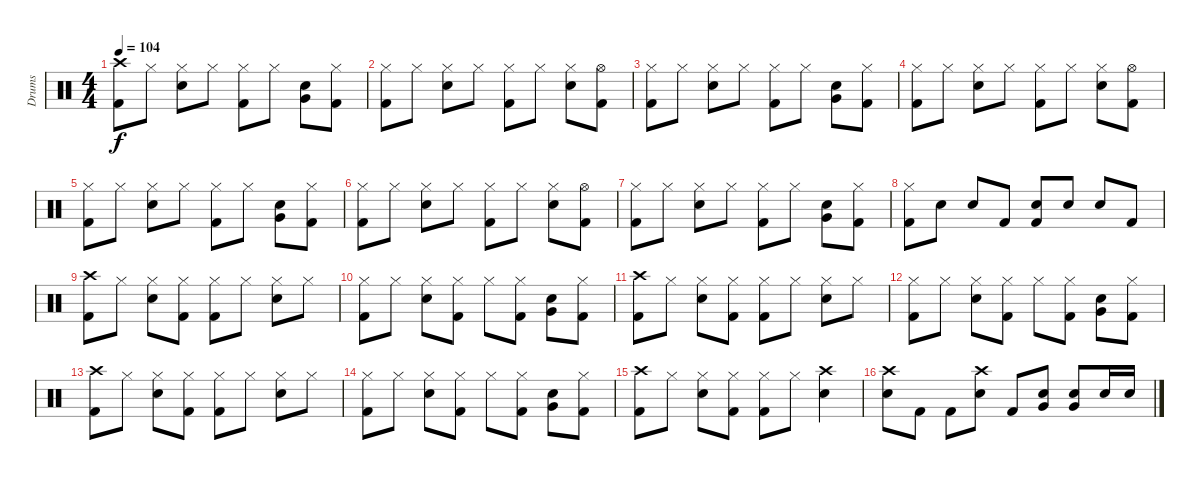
\track ("Drums" "Drums") {instrument percussion}
\staff {score}
\articulation defaults
\ts (4 4)
\tempo 104
\clef neutral
\ks c
("Crash high (hit)" "Kick (hit) 2").8{dy f} "Hi-Hat (closed)".8 ("Hi-Hat (closed)" "Electric Snare (hit)").8 "Hi-Hat (closed)".8 ("Hi-Hat (closed)" "Kick (hit) 2").8 "Hi-Hat (closed)".8 ("Electric Snare (hit)" "Very Low Tom (hit)").8 ("Hi-Hat (closed)" "Kick (hit) 2").8 |
("Hi-Hat (closed)" "Kick (hit) 2").8 "Hi-Hat (closed)".8 ("Hi-Hat (closed)" "Electric Snare (hit)").8 "Hi-Hat (closed)".8 ("Hi-Hat (closed)" "Kick (hit) 2").8 "Hi-Hat (closed)".8 ("Hi-Hat (closed)" "Electric Snare (hit)").8 ("Hi-Hat (open)" "Kick (hit) 2").8 |
("Hi-Hat (closed)" "Kick (hit) 2").8 "Hi-Hat (closed)".8 ("Hi-Hat (closed)" "Electric Snare (hit)").8 "Hi-Hat (closed)".8 ("Hi-Hat (closed)" "Kick (hit) 2").8 "Hi-Hat (closed)".8 ("Electric Snare (hit)" "Very Low Tom (hit)").8 ("Hi-Hat (closed)" "Kick (hit) 2").8 |
("Hi-Hat (closed)" "Kick (hit) 2").8 "Hi-Hat (closed)".8 ("Hi-Hat (closed)" "Electric Snare (hit)").8 "Hi-Hat (closed)".8 ("Hi-Hat (closed)" "Kick (hit) 2").8 "Hi-Hat (closed)".8 ("Hi-Hat (closed)" "Electric Snare (hit)").8 ("Hi-Hat (open)" "Kick (hit) 2").8 |
("Hi-Hat (closed)" "Kick (hit) 2").8 "Hi-Hat (closed)".8 ("Hi-Hat (closed)" "Electric Snare (hit)").8 "Hi-Hat (closed)".8 ("Hi-Hat (closed)" "Kick (hit) 2").8 "Hi-Hat (closed)".8 ("Electric Snare (hit)" "Very Low Tom (hit)").8 ("Hi-Hat (closed)" "Kick (hit) 2").8 |
("Hi-Hat (closed)" "Kick (hit) 2").8 "Hi-Hat (closed)".8 ("Hi-Hat (closed)" "Electric Snare (hit)").8 "Hi-Hat (closed)".8 ("Hi-Hat (closed)" "Kick (hit) 2").8 "Hi-Hat (closed)".8 ("Hi-Hat (closed)" "Electric Snare (hit)").8 ("Hi-Hat (open)" "Kick (hit) 2").8 |
("Hi-Hat (closed)" "Kick (hit) 2").8 "Hi-Hat (closed)".8 ("Hi-Hat (closed)" "Electric Snare (hit)").8 "Hi-Hat (closed)".8 ("Hi-Hat (closed)" "Kick (hit) 2").8 "Hi-Hat (closed)".8 ("Electric Snare (hit)" "Very Low Tom (hit)").8 ("Hi-Hat (closed)" "Kick (hit) 2").8 |
("Hi-Hat (closed)" "Kick (hit) 2").8 "Electric Snare (hit)".8 "Electric Snare (hit)".8 "Kick (hit) 2".8 ("Electric Snare (hit)" "Kick (hit) 2").8 "Electric Snare (hit)".8 "Electric Snare (hit)".8 "Kick (hit) 2".8 |
("Crash high (hit)" "Kick (hit) 2").8 "Hi-Hat (closed)".8 ("Hi-Hat (closed)" "Electric Snare (hit)").8 ("Hi-Hat (closed)" "Kick (hit) 2").8 ("Hi-Hat (closed)" "Kick (hit) 2").8 "Hi-Hat (closed)".8 ("Hi-Hat (closed)" "Electric Snare (hit)").8 "Hi-Hat (closed)".8 |
("Hi-Hat (closed)" "Kick (hit) 2").8 "Hi-Hat (closed)".8 ("Hi-Hat (closed)" "Electric Snare (hit)").8 ("Hi-Hat (closed)" "Kick (hit) 2").8 "Hi-Hat (closed)".8 ("Hi-Hat (closed)" "Kick (hit) 2").8 ("Electric Snare (hit)" "Very Low Tom (hit)").8 ("Hi-Hat (closed)" "Kick (hit) 2").8 |
("Crash high (hit)" "Kick (hit) 2").8 "Hi-Hat (closed)".8 ("Hi-Hat (closed)" "Electric Snare (hit)").8 ("Hi-Hat (closed)" "Kick (hit) 2").8 ("Hi-Hat (closed)" "Kick (hit) 2").8 "Hi-Hat (closed)".8 ("Hi-Hat (closed)" "Electric Snare (hit)").8 "Hi-Hat (closed)".8 |
("Hi-Hat (closed)" "Kick (hit) 2").8 "Hi-Hat (closed)".8 ("Hi-Hat (closed)" "Electric Snare (hit)").8 ("Hi-Hat (closed)" "Kick (hit) 2").8 "Hi-Hat (closed)".8 ("Hi-Hat (closed)" "Kick (hit) 2").8 ("Electric Snare (hit)" "Very Low Tom (hit)").8 ("Hi-Hat (closed)" "Kick (hit) 2").8 |
("Crash high (hit)" "Kick (hit) 2").8 "Hi-Hat (closed)".8 ("Hi-Hat (closed)" "Electric Snare (hit)").8 ("Hi-Hat (closed)" "Kick (hit) 2").8 ("Hi-Hat (closed)" "Kick (hit) 2").8 "Hi-Hat (closed)".8 ("Hi-Hat (closed)" "Electric Snare (hit)").8 "Hi-Hat (closed)".8 |
("Hi-Hat (closed)" "Kick (hit) 2").8 "Hi-Hat (closed)".8 ("Hi-Hat (closed)" "Electric Snare (hit)").8 ("Hi-Hat (closed)" "Kick (hit) 2").8 "Hi-Hat (closed)".8 ("Hi-Hat (closed)" "Kick (hit) 2").8 ("Electric Snare (hit)" "Very Low Tom (hit)").8 ("Hi-Hat (closed)" "Kick (hit) 2").8 |
("Crash high (hit)" "Kick (hit) 2").8 "Hi-Hat (closed)".8 ("Hi-Hat (closed)" "Electric Snare (hit)").8 ("Hi-Hat (closed)" "Kick (hit) 2").8 ("Hi-Hat (closed)" "Kick (hit) 2").8 "Hi-Hat (closed)".8 ("Crash high (hit)" "Electric Snare (hit)").4 |
("Crash high (hit)" "Electric Snare (hit)").8 "Kick (hit) 2".8 "Kick (hit) 2".8 ("Crash high (hit)" "Electric Snare (hit)").8 "Kick (hit) 2".8 ("Electric Snare (hit)" "Very Low Tom (hit)").8 ("Electric Snare (hit)" "Very Low Tom (hit)").8 "Electric Snare (hit)".16 "Electric Snare (hit)".16
